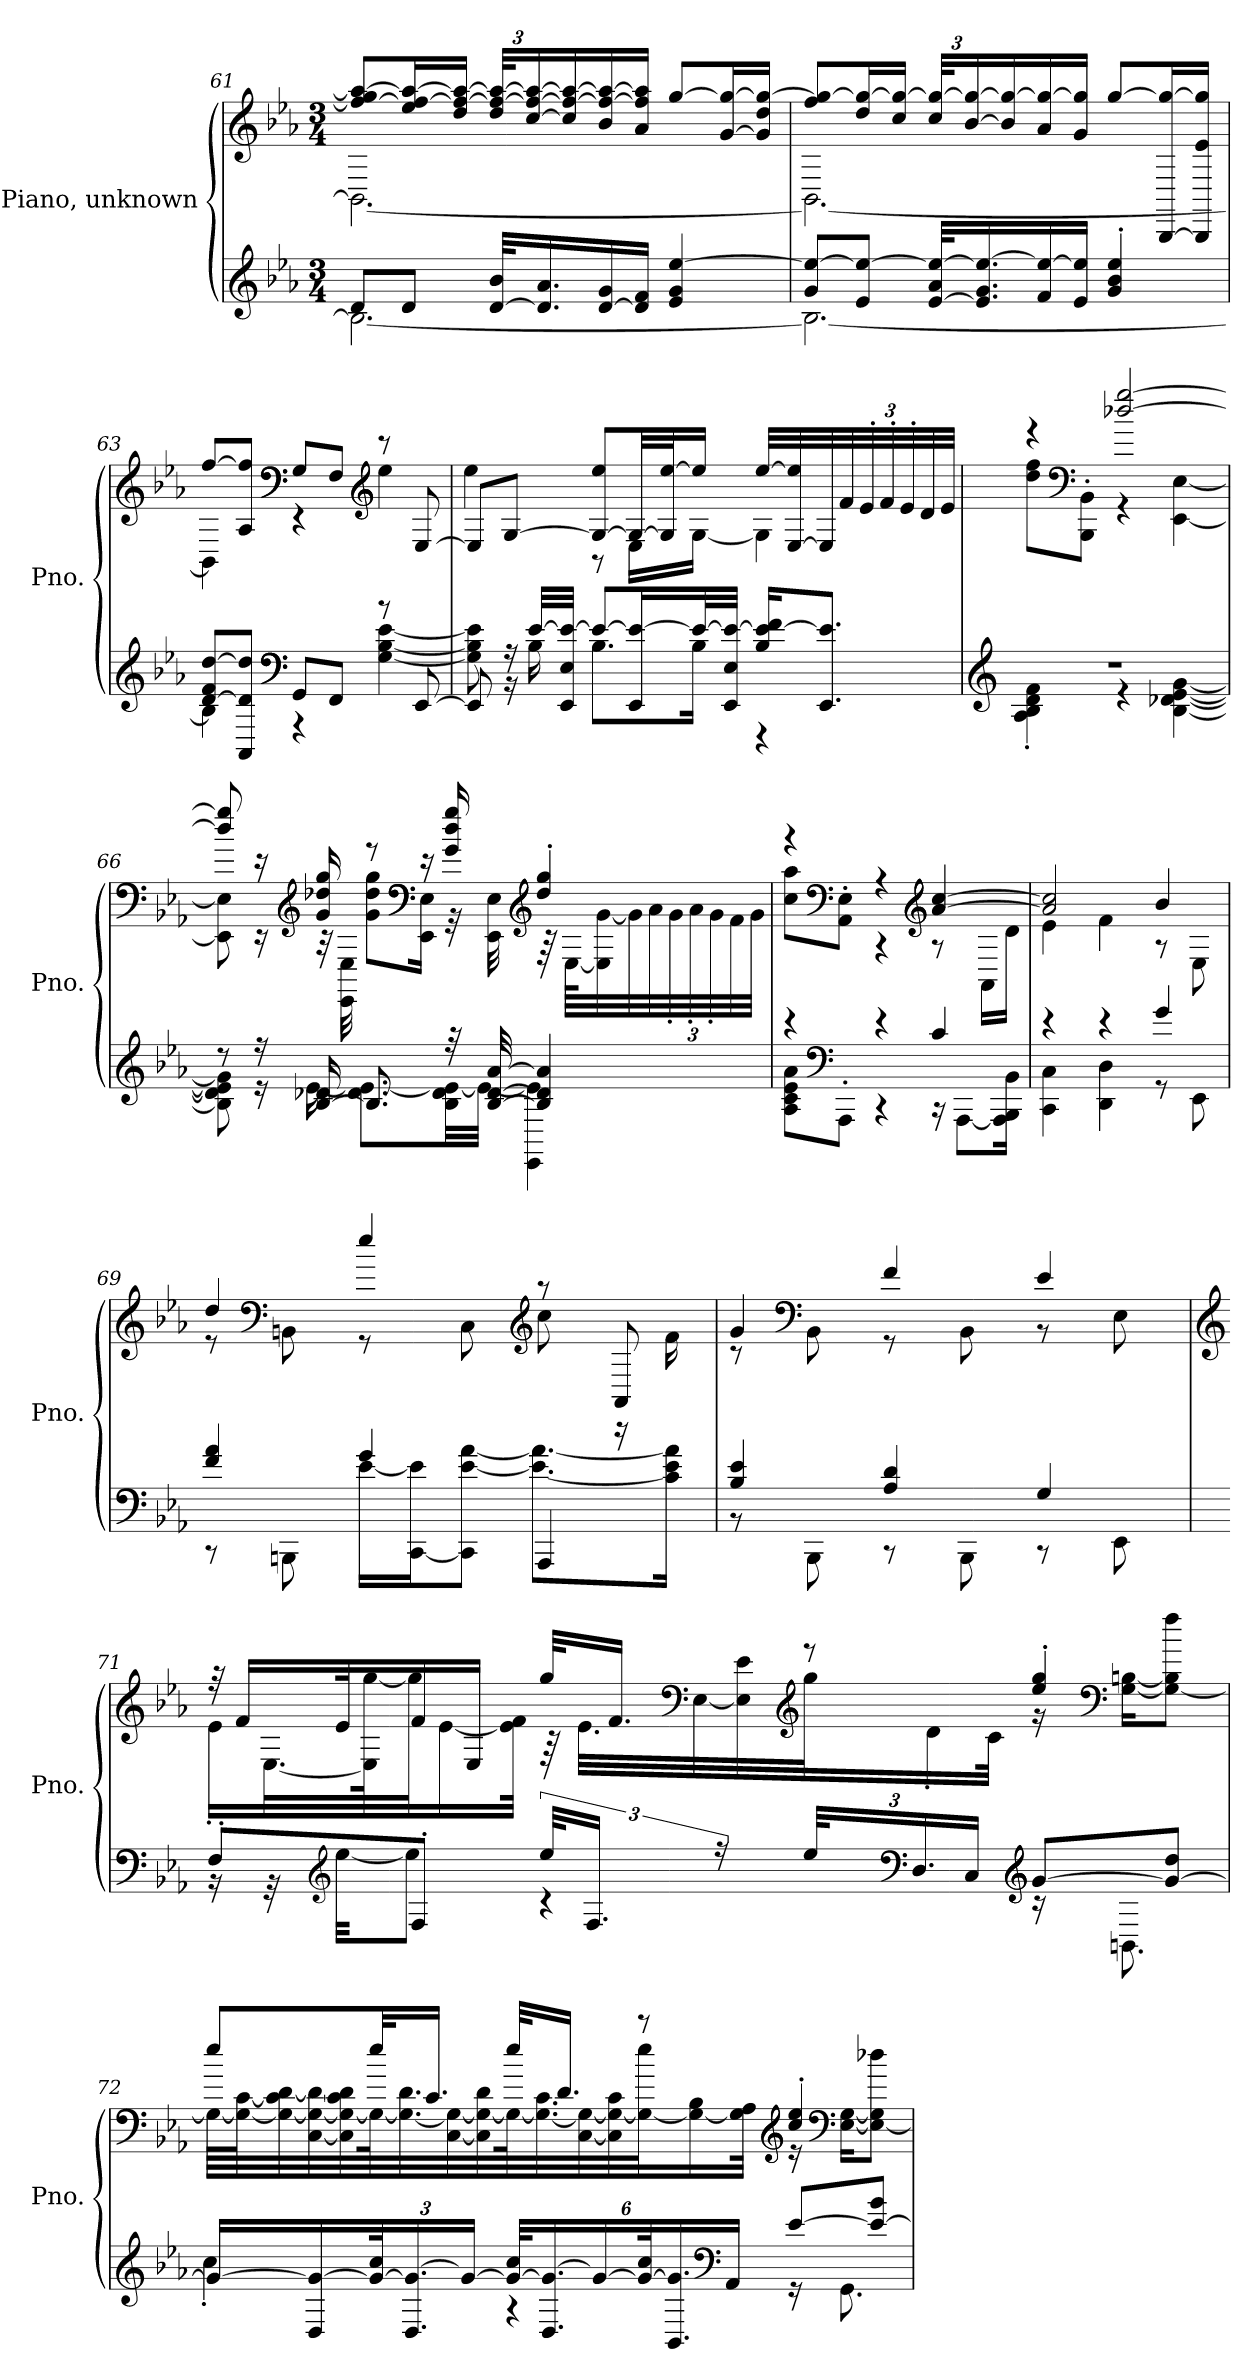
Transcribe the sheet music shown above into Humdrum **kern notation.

**kern	**kern
*part1	*part1
*staff2	*staff1
*I"Piano, unknown	*
*I'Pno.	*
!!LO:LB:g=z
*clefG2	*clefG2
*k[b-e-a-]	*k[b-e-a-]
*M3/4	*M3/4
=61	=61
*^	*^
8d/L	2.B-\_	8ff/_ 8gg/ 8aa-/_L	2.BB-\_
8d/J	.	16ee-/ 16ff/_ 16aa-/_L	.
.	.	16dd/ 16ff/_ 16aa-/_JJ	.
*	*	*Xbrackettup	*
[32d/ 32b-/KLL	.	48dd/ 48ff/_ 48aa-/_KLL	.
.	.	[24cc/ 24ff/_ 24aa-/_	.
16.d/] 16.a-/	.	.	.
.	.	16cc/] 16ff/_ 16aa-/_	.
[16d/ 16g/	.	16b-/ 16ff/_ 16aa-/_	.
16d/] 16f/JJ	.	16a-/ 16ff/] 16aa-/]JJ	.
4e-/ 4g/ [4ee-/	.	[8gg/L	.
.	.	[16g/ 16gg/_L	.
.	.	16g/] 16dd/ 16gg/_JJ	.
=62	=62	=62	=62
8g/ 8ee-/_L	2.B-\_	8ff/ 8gg/_L	2.BB-\_
8e-/ 8ee-/_J	.	16dd/ 16gg/_L	.
.	.	16cc/ 16gg/_JJ	.
[32e-/ 32a-/ 32ee-/_KLL	.	48cc/ 48gg/_KLL	.
.	.	[24b-/ 24gg/_	.
16.e-/] 16.g/ 16.ee-/_	.	.	.
.	.	16b-/] 16gg/_	.
16f/ 16ee-/_	.	16a-/ 16gg/_	.
16e-/ 16ee-/]JJ	.	16g/ 16gg/]JJ	.
4g/' 4b-/' 4ee-/'	.	[8gg/L	.
.	.	[16BBB-/ 16gg/_L	.
.	.	16BBB-/] 16e-/ 16gg/]JJ	.
!!LO:LB:g=z	!!
=63	=63	=63	=63
[8d/ 8f/ [8dd/L	4B-\]	[8ff/L	4BB-\]
8AA-/ 8d/] 8dd/]J	.	8A-/ 8ff/]J	.
*clefF4	*	*clefF4	*
8GG/L	4r	8G/L	4r
8FF/J	.	8F/J	.
*	*	*clefG2	*
8r	[4G\ [4B-\ [4e-\	8r	4ee-\
[8EE-/	.	[8E-/	.
=64	=64	=64	=64
8EE-/]	8G\] 8B-\] 8e-\]	8E-/L]	4ee-\
16r	16r	[8G/J	.
[32e-/LLL	16B-\	.	.
32EE-/ 32E-/ 32e-/_JJJ	.	.	.
8e-/L_	8.B-\L	8G/_ 8ee-/L	8r
16EE-/ 16e-/_L	.	32G/LL_	16E-\LL
.	.	32G/] [32ee-/J	.
32e-/L_	16B-\Jk	16ee-/JJ]	[16G\JJ
32EE-/ 32E-/ 32e-/_JJJ	.	.	.
16B-/ 16e-/_ 16f/KL	4r	[32ee-/LLL	4G\]
.	.	[32E-/ 32ee-/]	.
8.EE-/ 8.e-/]J	.	32E-/]	.
.	.	32f/	.
.	.	48e-'/	.
.	.	48f'/	.
.	.	48e-'/	.
.	.	32d/	.
.	.	32e-/JJJ	.
!!LO:LB:g=z	!!
=65	=65	=65	=65
*clefG2	*	*	*
2.r	4A-\' 4B-\' 4d\' 4f\'	4r	8dd\ 8ff\L
*	*	*clefF4	*
.	.	.	8BBB-\' 8BB-\'J
.	4r	[2dd-X/ [2gg/	4r
.	[4B-\ [4d-X\ [4e-\ [4g\	.	[4EE-\ [4E-\
=66	=66	=66	=66
8r	8B-\] 8d-\] 8e-\] 8g\]	8dd-/] 8gg/]	8EE-\] 8E-\]
16r	16r	16r	16r
*	*	*clefG2	*
[16B-/ 16d-X/	[16e-\	16g/ 16dd-X/ 16gg/	32r
.	.	.	32EE-\ 32E-\
8.B-/]	8.d-\ 8.e-\_L	8r	8g\ 8dd-\ 8gg\L
*	*	*clefF4	*
.	.	16r	16EE-\ 16E-\Jk
32r	32B-\ 32d-\ 32e-\_LL	16g/ 16dd-/ 16gg/	32r
[32B-/ [32d-/ [32a-/	32e-\JJJ_	.	32EE-\ 32E-\
*	*	*clefG2	*
4B-/] 4d-/] 4a-/]	4EE-\ 4e-\]	4dd-/' 4gg/'	64r
.	.	.	[64E-\KLLL
.	.	.	32E-\] [32g\
.	.	.	32g\]
.	.	.	32a-\
.	.	.	48g'\
.	.	.	48a-'\
.	.	.	48g'\
.	.	.	32f\
.	.	.	32g\JJJ
!!LO:PB:g=z	!!
=67	=67	=67	=67
4r	8A-\ 8c\ 8e-\ 8a-\L	4r	8cc\ 8aa-\L
*clefF4	*	*clefF4	*
.	8AAA-'\J	.	8AA-\' 8E-\'J
4r	4r	4r	4r
*	*	*clefG2	*
4c/	16r	[4a-/ [4cc/	8r
.	[8AAA-\L	.	.
.	.	.	16AA-\LL
.	16AAA-\] 16BBB-\ 16BB-\Jk	.	16d\JJ
=68	=68	=68	=68
4r	4CC\ 4C\	2a-/] 2cc/]	4e-\
4r	4DD\ 4D\	.	4f\
4g/	8r	4b-/	8r
.	8EE-\	.	8E-\
=69	=69	=69	=69
4f/ 4a-/	8r	4dd/	8r
*	*	*clefF4	*
.	8BBBn\	.	8BBn\
4g/	[16e-\LL	4ee-/	8r
.	[16CC\ 16e-\]J	.	.
.	8CC\] [8e-\ [8a-\J	.	8C\
*	*	*clefG2	*
4AAA-/	8.e-\_ 8.a-\_L	8r	8cc\
.	.	8AA-/	16r
.	16c\ 16e-\] 16a-\]Jk	.	16f\
=70	=70	=70	=70
4B-/ 4e-/	8r	4g/	8r
*	*	*clefF4	*
.	8BBB-\	.	8BB-\
4A-/ 4d/	8r	4f/	8r
.	8BBB-\	.	8BB-\
4G/	8r	4e-/	8r
.	8EE-\	.	8E-\
!!LO:LB:g=z	!!
=71	=71	=71	=71
*	*	*clefG2	*
8F'/L	16r	32r	16e-'\LL
.	.	16f/LL	.
.	32r	.	[32.E-\L
*clefG2	*	*	*
.	[32ee-\KKL	32e-/K	.
.	.	.	64E-\] [64gg\K
8F'/J	8ee-\J]	16f/	32gg\J]
.	.	.	[16e-\
.	.	16E-/JJ	.
.	.	.	32e-\] 32f\JJk
48ee-/KLL	4r	32gg/KLL	64r
.	.	.	32.e-\LLL
24.F/JJ	.	.	.
.	.	16.f/JJ	.
*	*	*clefF4	*
.	.	.	[32E-\
24r	.	.	.
.	.	.	32E-\] 32e-\
*	*	*clefG2	*
*Xbrackettup	*	*	*
48ee-/KLL	.	8r	32gg\J
*clefF4	*	*	*
24.D/	.	.	.
.	.	.	16d'\
24C/JJ	.	.	.
.	.	.	32c\JJk
*clefG2	*	*	*
[8g/L	16r	4ee-/' 4gg/'	16r
*	*	*clefF4	*
.	8.BBn\	.	[16G\ [16Bn\KL
8g/_ 8dd/J	.	.	8G\_ 8B\] 8ff\J
!!LO:LB:g=z	!!
=72	=72	=72	=72
16g/LL_	4cc'\	8ee-/L	64G\LLLL_
.	.	.	64G\_ [64c\J
.	.	.	32G\_ 32c\] [32d\
16D/ 16g/_	.	.	[32C\ 32G\_ 32d\_
.	.	.	32C\] 32G\_ 32c\ 32d\]
48g/_ 48cc/K	.	32ee-/KL	64G\K_
.	.	.	32.G\_ 32.d\
24.D/ 24.g/_	.	.	.
.	.	16.c/JJ	.
.	.	.	[32C\ 32G\_
24g/JJ_	.	.	.
.	.	.	32C\] 32G\_ 32d\
48g/_ 48cc/KLL	4r	32ee-/KLL	64G\K_
.	.	.	32.G\_ 32.c\
24.D/ 24.g/_	.	.	.
.	.	16.d/JJ	.
.	.	.	[32C\ 32G\_
24g/_	.	.	.
.	.	.	32C\] 32G\_ 32c\
48g/_ 48cc/K	.	8r	32G\_ 32ee-\J
24.BB-/ 24.g/]	.	.	.
.	.	.	16G\_ 16B-\
*clefF4	*	*	*
24AA-/JJ	.	.	.
.	.	.	32G\] 32A-\JJk
*	*	*clefG2	*
[8e-/L	16r	4cc/' 4ee-/'	16r
*	*	*clefF4	*
.	8.GG\	.	[16E-\ [16G\KL
8e-/_ 8b-/J	.	.	8E-\_ 8G\] 8dd-X\J
*v	*v	*	*
*	*v	*v
=	=
*-	*-
